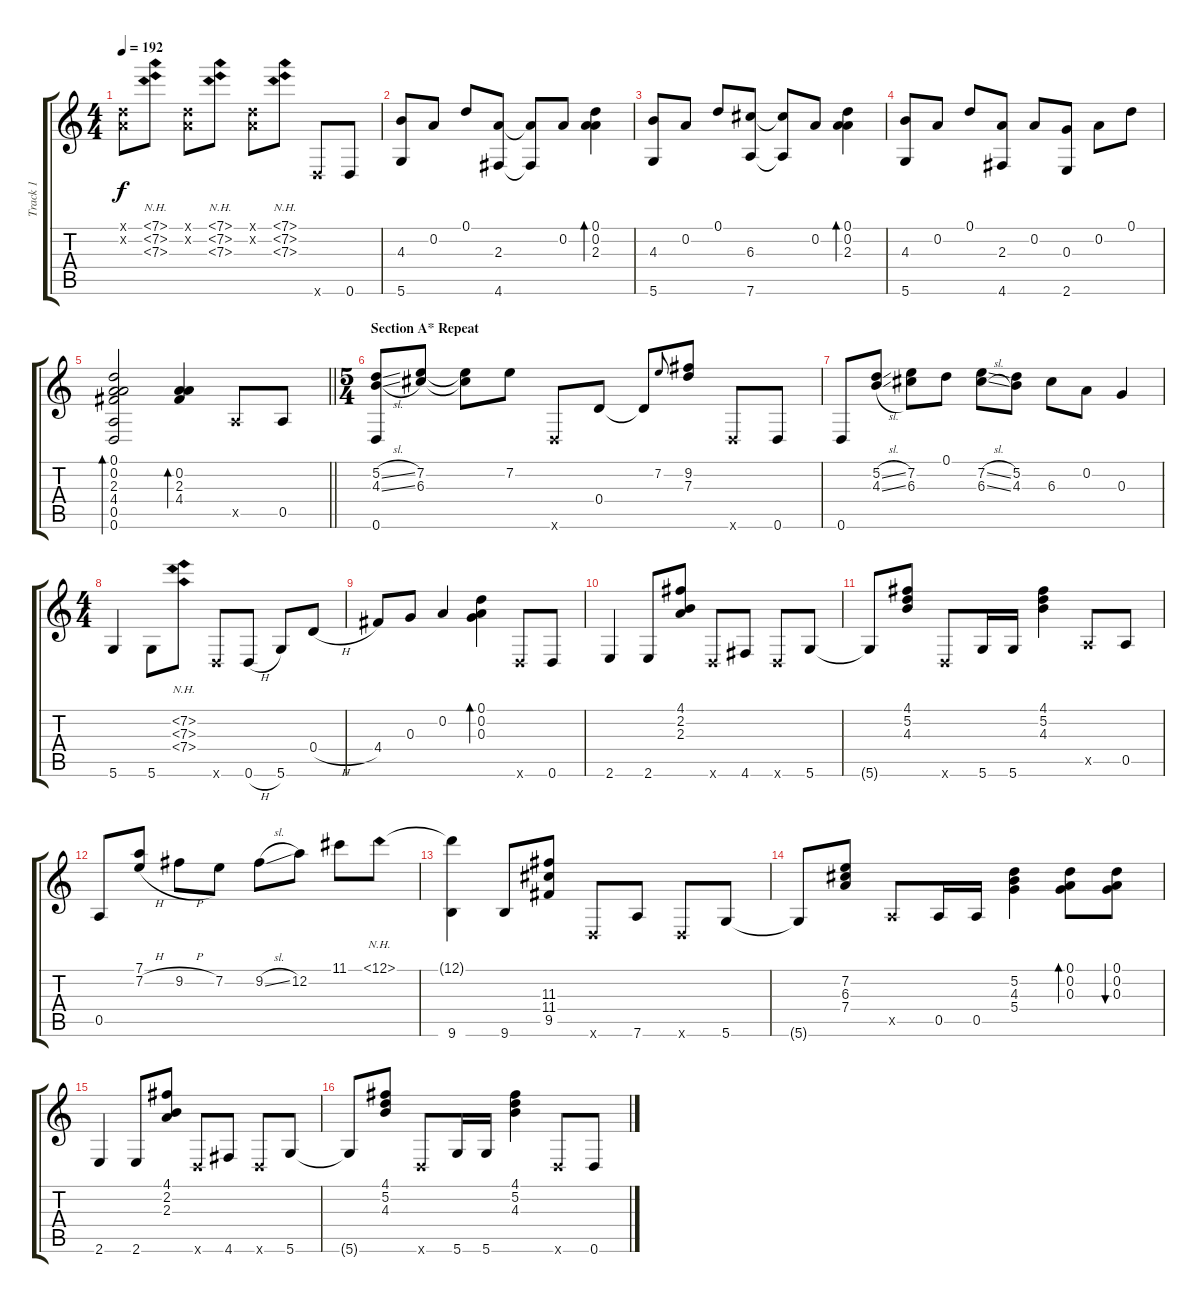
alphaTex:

\track ("Track 1" "Track 1") {instrument acousticguitarsteel}
\staff {score tabs}
\tuning (D4 A3 G3 D3 A2 D2) {hide}
\ts (4 4)
\tempo 192
\clef g2
\ks aminor
(0.1{x} 0.2{x}).8{dy f} (7.1{nh} 7.2{nh} 7.3{nh}).8 (0.1{x} 0.2{x}).8 (7.1{nh} 7.2{nh} 7.3{nh}).8 (0.1{x} 0.2{x}).8 (7.1{nh} 7.2{nh} 7.3{nh}).8 0.6{x}.8 0.6.8 |
(4.3 5.6).8 0.2.8 0.1.8 (2.3 4.6).8 (2.3{t} 4.6{t}).8 0.2.8 (0.1 0.2 2.3).4{bd 120} |
(4.3 5.6).8 0.2.8 0.1.8 (6.3 7.6).8 (6.3{t} 7.6{t}).8 0.2.8 (0.1 0.2 2.3).4{bd 120} |
(4.3 5.6).8 0.2.8 0.1.8 (2.3 4.6).8 0.2.8 (0.3 2.6).8 0.2.8 0.1.8 |
\barLineRight lightlight
(0.1 0.2 2.3 4.4 0.5 0.6).2{bd 120} (0.2 2.3 4.4).4{bd 120} 0.5{x}.8 0.5.8 |
\ts (5 4)
\section ("" "Section A* Repeat")
(5.2{sl} 4.3{sl} 0.6).8 (7.2 6.3).8 (7.2{t} 6.3{t}).8 7.2.8 0.6{x}.8 0.4.8 0.4{t}.8 7.2.8{gr onbeat} (9.2 7.3).8 0.6{x}.8 0.6.8 |
0.6.8 (5.2{sl} 4.3{sl}).8 (7.2 6.3).8 0.1.8 (7.2{sl} 6.3{sl}).8 (5.2 4.3).8 6.3.8 0.2.8 0.3.4 |
\ts (4 4)
5.6.4 5.6.8 (7.2{nh} 7.3{nh} 7.4{nh}).8 0.6{x}.8 0.6{h}.8 5.6.8 0.4{h}.8 |
4.4.8 0.3.8 0.2.4 (0.1 0.2 0.3).4{bd 60} 0.6{x}.8 0.6.8 |
2.6.4 2.6.8 (4.1 2.2 2.3).8 0.6{x}.8 4.6.8 0.6{x}.8 5.6.8 |
5.6{t}.8 (4.1 5.2 4.3).8 0.6{x}.8 5.6.16 5.6.16 (4.1 5.2 4.3).4 0.5{x}.8 0.5.8 |
0.5.8 (7.1 7.2{h}).8 9.2{h}.8 7.2.8 9.2{sl}.8 12.2.8 11.1.8 12.1{nh}.8 |
(12.1{t} 9.6).4 9.6.8 (11.3 11.4 9.5).8 0.6{x}.8 7.6.8 0.6{x}.8 5.6.8 |
5.6{t}.8 (7.2 6.3 7.4).8 0.5{x}.8 0.5.16 0.5.16 (5.2 4.3 5.4).4 (0.1 0.2 0.3).8{bd 60} (0.1 0.2 0.3).8{bu 60} |
2.6.4 2.6.8 (4.1 2.2 2.3).8 0.6{x}.8 4.6.8 0.6{x}.8 5.6.8 |
5.6{t}.8 (4.1 5.2 4.3).8 0.6{x}.8 5.6.16 5.6.16 (4.1 5.2 4.3).4 0.6{x}.8 0.6.8
